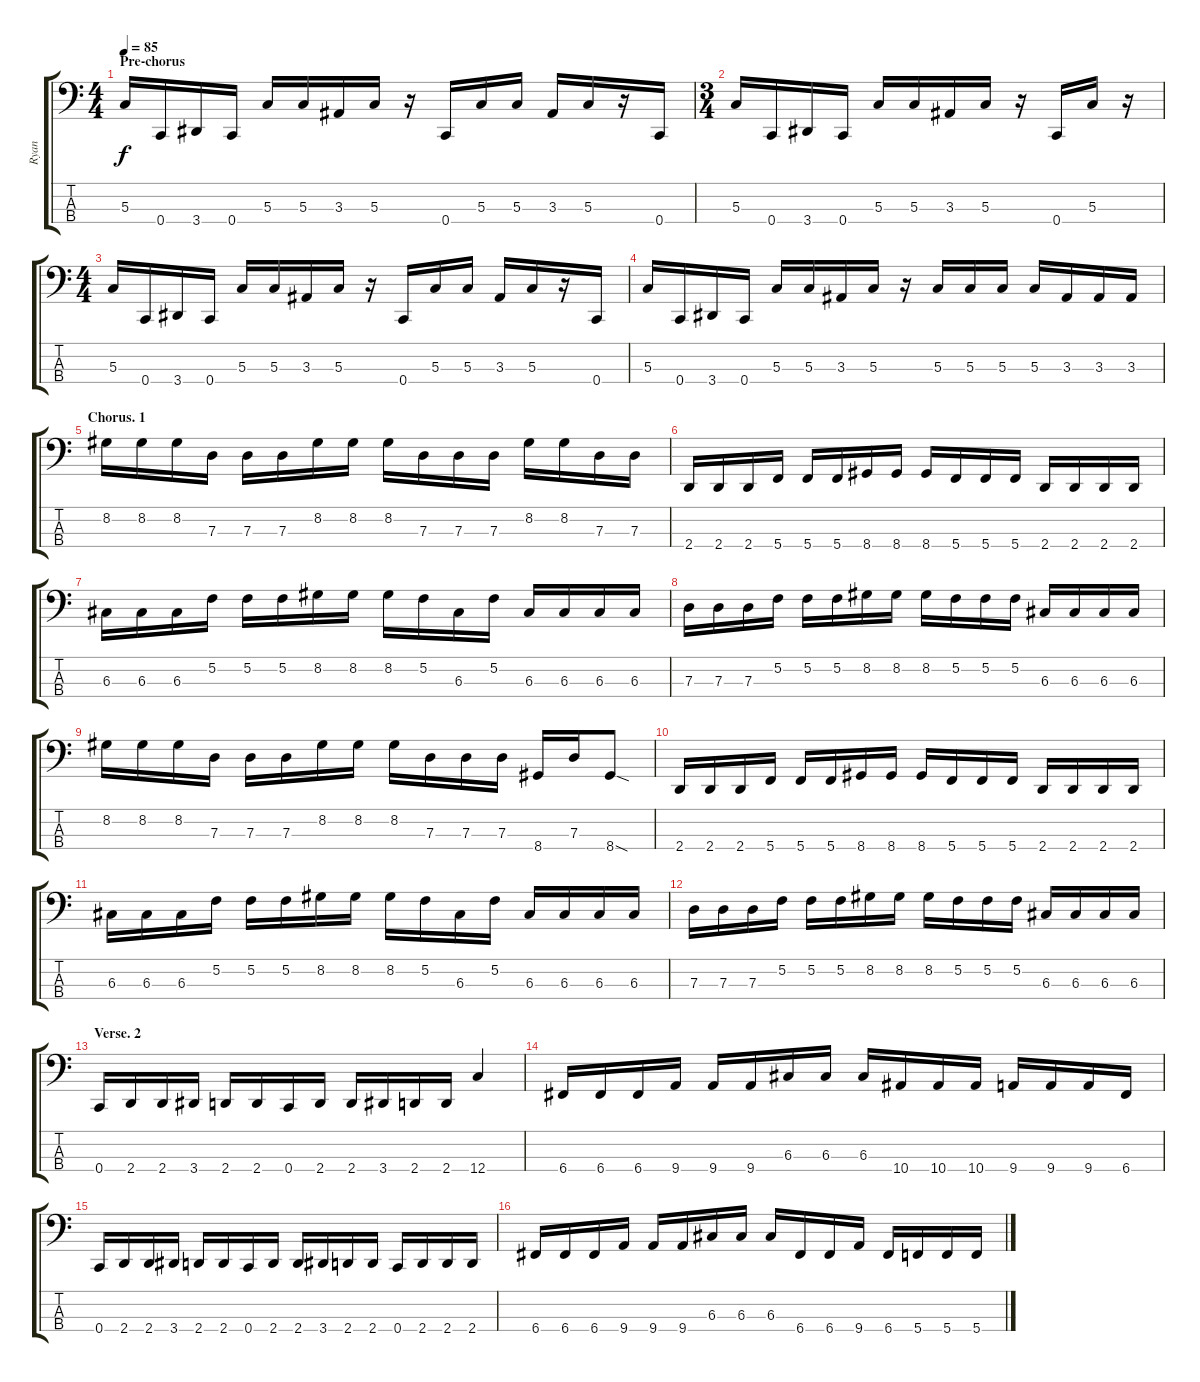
\track ("Ryan" "Ryan") {instrument electricbassfinger}
\staff {score tabs}
\tuning (F2 C2 G1 C1) {hide}
\ts (4 4)
\section ("" "Pre-chorus")
\tempo 85
\clef f4
\ks c
5.3.16{dy f} 0.4.16 3.4.16 0.4.16 5.3.16 5.3.16 3.3.16 5.3.16 r.16 0.4.16 5.3.16 5.3.16 3.3.16 5.3.16 r.16 0.4.16 |
\ts (3 4)
5.3.16 0.4.16 3.4.16 0.4.16 5.3.16 5.3.16 3.3.16 5.3.16 r.16 0.4.16 5.3.16 r.16 |
\ts (4 4)
5.3.16 0.4.16 3.4.16 0.4.16 5.3.16 5.3.16 3.3.16 5.3.16 r.16 0.4.16 5.3.16 5.3.16 3.3.16 5.3.16 r.16 0.4.16 |
5.3.16 0.4.16 3.4.16 0.4.16 5.3.16 5.3.16 3.3.16 5.3.16 r.16 5.3.16 5.3.16 5.3.16 5.3.16 3.3.16 3.3.16 3.3.16 |
\section ("" "Chorus. 1")
8.2.16 8.2.16 8.2.16 7.3.16 7.3.16 7.3.16 8.2.16 8.2.16 8.2.16 7.3.16 7.3.16 7.3.16 8.2.16 8.2.16 7.3.16 7.3.16 |
2.4.16 2.4.16 2.4.16 5.4.16 5.4.16 5.4.16 8.4.16 8.4.16 8.4.16 5.4.16 5.4.16 5.4.16 2.4.16 2.4.16 2.4.16 2.4.16 |
6.3.16 6.3.16 6.3.16 5.2.16 5.2.16 5.2.16 8.2.16 8.2.16 8.2.16 5.2.16 6.3.16 5.2.16 6.3.16 6.3.16 6.3.16 6.3.16 |
7.3.16 7.3.16 7.3.16 5.2.16 5.2.16 5.2.16 8.2.16 8.2.16 8.2.16 5.2.16 5.2.16 5.2.16 6.3.16 6.3.16 6.3.16 6.3.16 |
8.2.16 8.2.16 8.2.16 7.3.16 7.3.16 7.3.16 8.2.16 8.2.16 8.2.16 7.3.16 7.3.16 7.3.16 8.4.16 7.3.16 8.4{sod}.8 |
2.4.16 2.4.16 2.4.16 5.4.16 5.4.16 5.4.16 8.4.16 8.4.16 8.4.16 5.4.16 5.4.16 5.4.16 2.4.16 2.4.16 2.4.16 2.4.16 |
6.3.16 6.3.16 6.3.16 5.2.16 5.2.16 5.2.16 8.2.16 8.2.16 8.2.16 5.2.16 6.3.16 5.2.16 6.3.16 6.3.16 6.3.16 6.3.16 |
7.3.16 7.3.16 7.3.16 5.2.16 5.2.16 5.2.16 8.2.16 8.2.16 8.2.16 5.2.16 5.2.16 5.2.16 6.3.16 6.3.16 6.3.16 6.3.16 |
\section ("" "Verse. 2")
0.4.16 2.4.16 2.4.16 3.4.16 2.4.16 2.4.16 0.4.16 2.4.16 2.4.16 3.4.16 2.4.16 2.4.16 12.4.4 |
6.4.16 6.4.16 6.4.16 9.4.16 9.4.16 9.4.16 6.3.16 6.3.16 6.3.16 10.4.16 10.4.16 10.4.16 9.4.16 9.4.16 9.4.16 6.4.16 |
0.4.16 2.4.16 2.4.16 3.4.16 2.4.16 2.4.16 0.4.16 2.4.16 2.4.16 3.4.16 2.4.16 2.4.16 0.4.16 2.4.16 2.4.16 2.4.16 |
6.4.16 6.4.16 6.4.16 9.4.16 9.4.16 9.4.16 6.3.16 6.3.16 6.3.16 6.4.16 6.4.16 9.4.16 6.4.16 5.4.16 5.4.16 5.4.16
